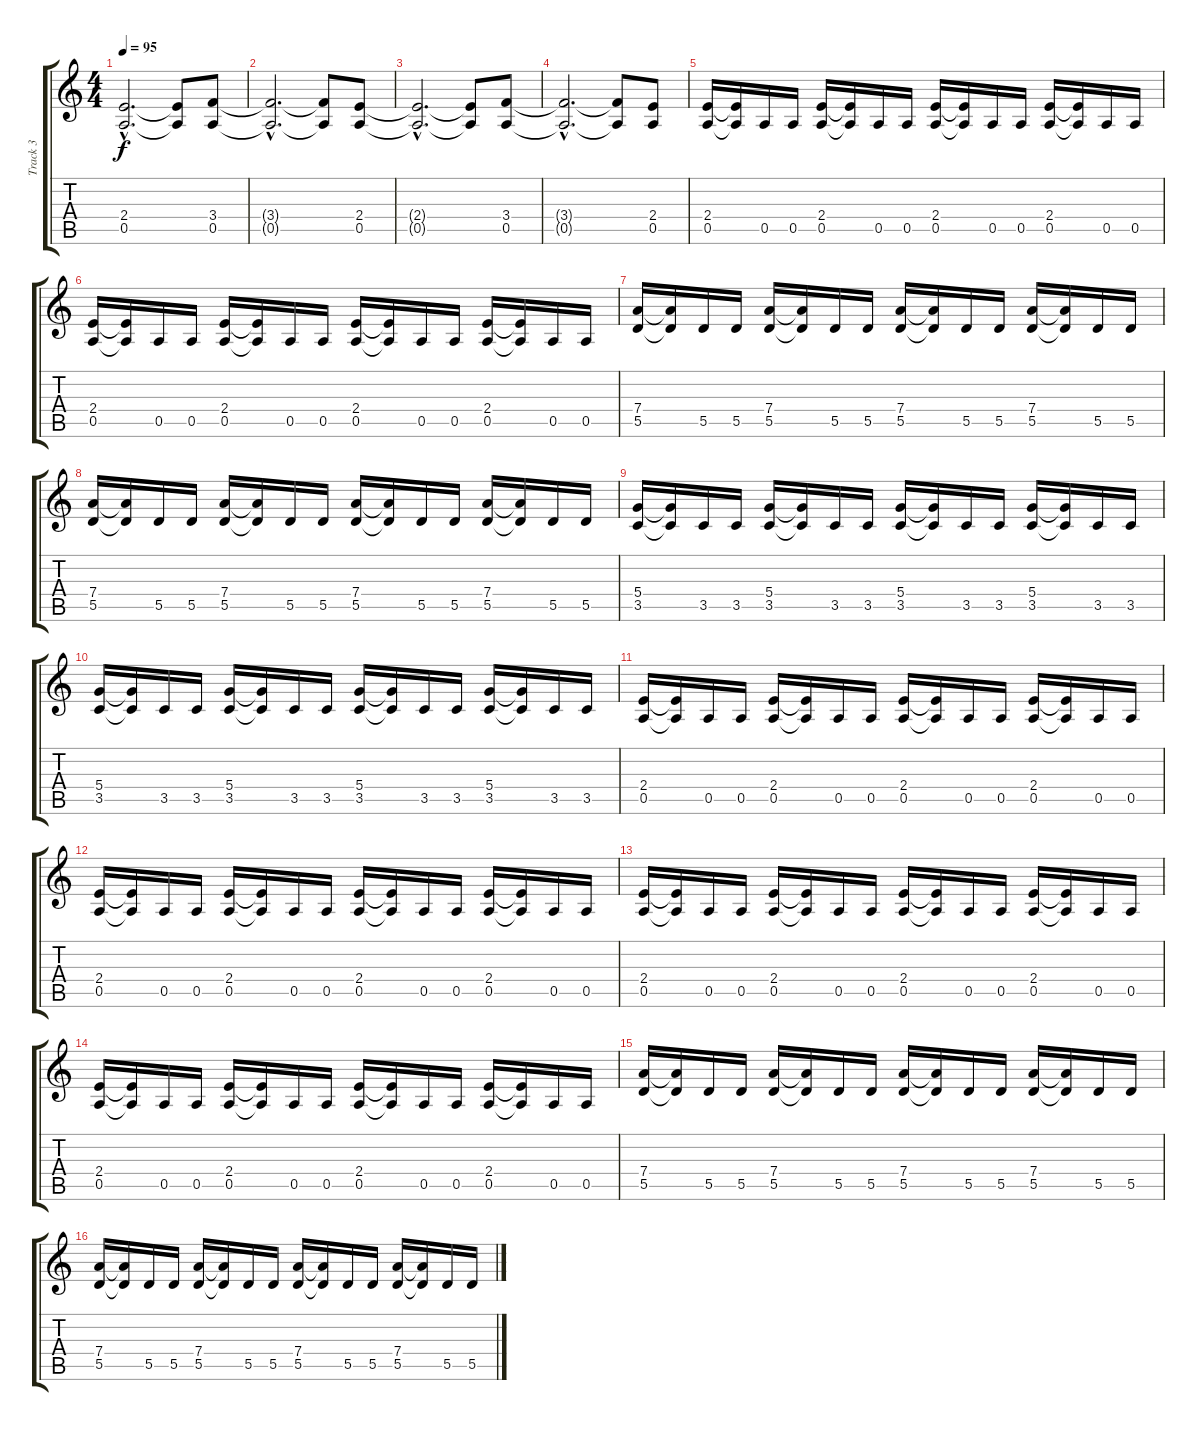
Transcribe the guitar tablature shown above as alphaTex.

\track ("Track 3" "Track 3") {instrument distortionguitar}
\staff {score tabs}
\tuning (E4 B3 G3 D3 A2 E2) {hide}
\ts (4 4)
\tempo 95
\clef g2
\ks c
(2.4{hac t} 0.5{hac t}).2{d dy f} (2.4{t} 0.5{t}).8 (3.4 0.5).8 |
(3.4{hac t} 0.5{hac t}).2{d} (3.4{t} 0.5{t}).8 (2.4 0.5).8 |
(2.4{hac t} 0.5{hac t}).2{d} (2.4{t} 0.5{t}).8 (3.4 0.5).8 |
(3.4{hac t} 0.5{hac t}).2{d} (3.4{t} 0.5{t}).8 (2.4 0.5).8 |
(2.4 0.5).16 (2.4{t} 0.5{t}).16 0.5.16 0.5.16 (2.4 0.5).16 (2.4{t} 0.5{t}).16 0.5.16 0.5.16 (2.4 0.5).16 (2.4{t} 0.5{t}).16 0.5.16 0.5.16 (2.4 0.5).16 (2.4{t} 0.5{t}).16 0.5.16 0.5.16 |
(2.4 0.5).16 (2.4{t} 0.5{t}).16 0.5.16 0.5.16 (2.4 0.5).16 (2.4{t} 0.5{t}).16 0.5.16 0.5.16 (2.4 0.5).16 (2.4{t} 0.5{t}).16 0.5.16 0.5.16 (2.4 0.5).16 (2.4{t} 0.5{t}).16 0.5.16 0.5.16 |
(7.4 5.5).16 (7.4{t} 5.5{t}).16 5.5.16 5.5.16 (7.4 5.5).16 (7.4{t} 5.5{t}).16 5.5.16 5.5.16 (7.4 5.5).16 (7.4{t} 5.5{t}).16 5.5.16 5.5.16 (7.4 5.5).16 (7.4{t} 5.5{t}).16 5.5.16 5.5.16 |
(7.4 5.5).16 (7.4{t} 5.5{t}).16 5.5.16 5.5.16 (7.4 5.5).16 (7.4{t} 5.5{t}).16 5.5.16 5.5.16 (7.4 5.5).16 (7.4{t} 5.5{t}).16 5.5.16 5.5.16 (7.4 5.5).16 (7.4{t} 5.5{t}).16 5.5.16 5.5.16 |
(5.4 3.5).16 (5.4{t} 3.5{t}).16 3.5.16 3.5.16 (5.4 3.5).16 (5.4{t} 3.5{t}).16 3.5.16 3.5.16 (5.4 3.5).16 (5.4{t} 3.5{t}).16 3.5.16 3.5.16 (5.4 3.5).16 (5.4{t} 3.5{t}).16 3.5.16 3.5.16 |
(5.4 3.5).16 (5.4{t} 3.5{t}).16 3.5.16 3.5.16 (5.4 3.5).16 (5.4{t} 3.5{t}).16 3.5.16 3.5.16 (5.4 3.5).16 (5.4{t} 3.5{t}).16 3.5.16 3.5.16 (5.4 3.5).16 (5.4{t} 3.5{t}).16 3.5.16 3.5.16 |
(2.4 0.5).16 (2.4{t} 0.5{t}).16 0.5.16 0.5.16 (2.4 0.5).16 (2.4{t} 0.5{t}).16 0.5.16 0.5.16 (2.4 0.5).16 (2.4{t} 0.5{t}).16 0.5.16 0.5.16 (2.4 0.5).16 (2.4{t} 0.5{t}).16 0.5.16 0.5.16 |
(2.4 0.5).16 (2.4{t} 0.5{t}).16 0.5.16 0.5.16 (2.4 0.5).16 (2.4{t} 0.5{t}).16 0.5.16 0.5.16 (2.4 0.5).16 (2.4{t} 0.5{t}).16 0.5.16 0.5.16 (2.4 0.5).16 (2.4{t} 0.5{t}).16 0.5.16 0.5.16 |
(2.4 0.5).16 (2.4{t} 0.5{t}).16 0.5.16 0.5.16 (2.4 0.5).16 (2.4{t} 0.5{t}).16 0.5.16 0.5.16 (2.4 0.5).16 (2.4{t} 0.5{t}).16 0.5.16 0.5.16 (2.4 0.5).16 (2.4{t} 0.5{t}).16 0.5.16 0.5.16 |
(2.4 0.5).16 (2.4{t} 0.5{t}).16 0.5.16 0.5.16 (2.4 0.5).16 (2.4{t} 0.5{t}).16 0.5.16 0.5.16 (2.4 0.5).16 (2.4{t} 0.5{t}).16 0.5.16 0.5.16 (2.4 0.5).16 (2.4{t} 0.5{t}).16 0.5.16 0.5.16 |
(7.4 5.5).16 (7.4{t} 5.5{t}).16 5.5.16 5.5.16 (7.4 5.5).16 (7.4{t} 5.5{t}).16 5.5.16 5.5.16 (7.4 5.5).16 (7.4{t} 5.5{t}).16 5.5.16 5.5.16 (7.4 5.5).16 (7.4{t} 5.5{t}).16 5.5.16 5.5.16 |
(7.4 5.5).16 (7.4{t} 5.5{t}).16 5.5.16 5.5.16 (7.4 5.5).16 (7.4{t} 5.5{t}).16 5.5.16 5.5.16 (7.4 5.5).16 (7.4{t} 5.5{t}).16 5.5.16 5.5.16 (7.4 5.5).16 (7.4{t} 5.5{t}).16 5.5.16 5.5.16
